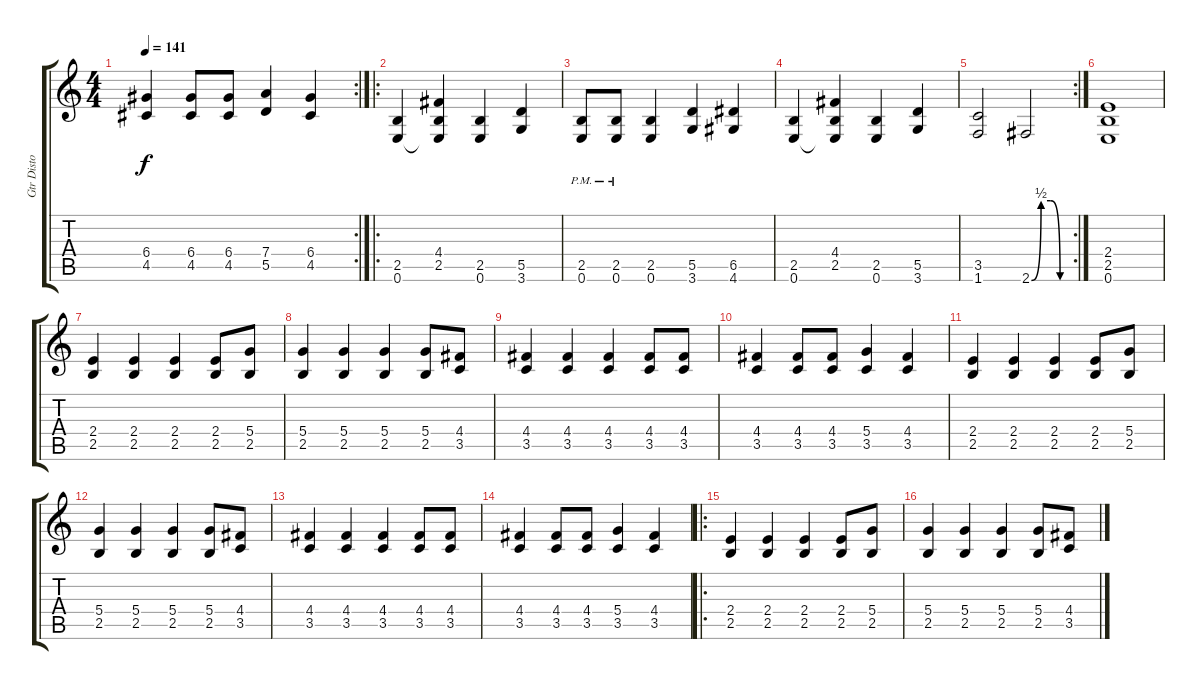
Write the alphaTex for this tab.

\track ("Gtr Disto" "Gtr Disto") {instrument distortionguitar}
\staff {score tabs}
\tuning (E4 B3 G3 D3 A2 E2) {hide}
\rc 2
\ts (4 4)
\tempo 141
\clef g2
\ks c
(6.4 4.5).4{dy f} (6.4 4.5).8 (6.4 4.5).8 (7.4 5.5).4 (6.4 4.5).4 |
\ro
(2.5 0.6).4 (4.4 2.5 0.6{t}).4 (2.5 0.6).4 (5.5 3.6).4 |
(2.5{pm} 0.6{pm}).8 (2.5{pm} 0.6{pm}).8 (2.5 0.6).4 (5.5 3.6).4 (6.5 4.6).4 |
(2.5 0.6).4 (4.4 2.5 0.6{t}).4 (2.5 0.6).4 (5.5 3.6).4 |
\rc 2
(3.5 1.6).2 2.6{be (custom 0 0 15 2 30 2 45 0 60 0)}.2 |
(2.4 2.5 0.6).1 |
(2.4 2.5).4 (2.4 2.5).4 (2.4 2.5).4 (2.4 2.5).8 (5.4 2.5).8 |
(5.4 2.5).4 (5.4 2.5).4 (5.4 2.5).4 (5.4 2.5).8 (4.4 3.5).8 |
(4.4 3.5).4 (4.4 3.5).4 (4.4 3.5).4 (4.4 3.5).8 (4.4 3.5).8 |
(4.4 3.5).4 (4.4 3.5).8 (4.4 3.5).8 (5.4 3.5).4 (4.4 3.5).4 |
(2.4 2.5).4 (2.4 2.5).4 (2.4 2.5).4 (2.4 2.5).8 (5.4 2.5).8 |
(5.4 2.5).4 (5.4 2.5).4 (5.4 2.5).4 (5.4 2.5).8 (4.4 3.5).8 |
(4.4 3.5).4 (4.4 3.5).4 (4.4 3.5).4 (4.4 3.5).8 (4.4 3.5).8 |
(4.4 3.5).4 (4.4 3.5).8 (4.4 3.5).8 (5.4 3.5).4 (4.4 3.5).4 |
\ro
(2.4 2.5).4 (2.4 2.5).4 (2.4 2.5).4 (2.4 2.5).8 (5.4 2.5).8 |
(5.4 2.5).4 (5.4 2.5).4 (5.4 2.5).4 (5.4 2.5).8 (4.4 3.5).8
